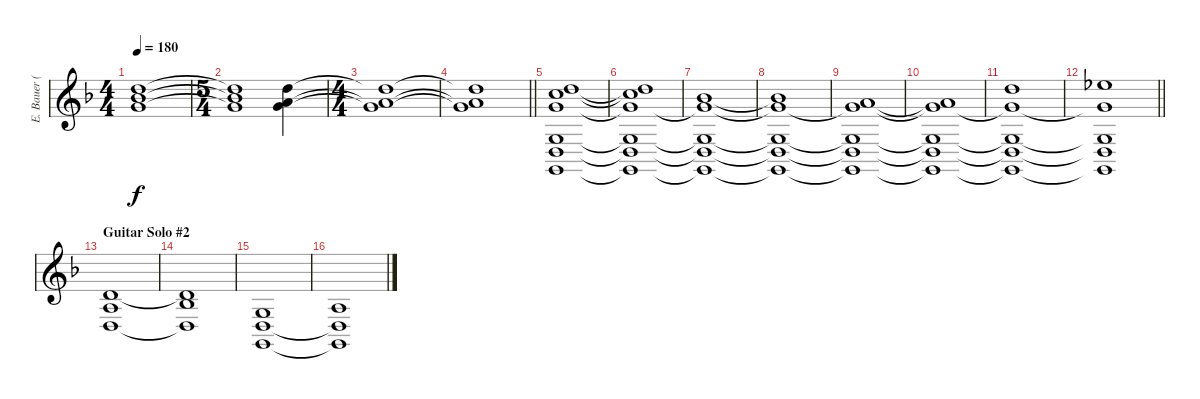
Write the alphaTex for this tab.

\track ("E. Bauer (Keyboard)" "E. Bauer (") {instrument synthstrings1}
\staff {score}
\tuning (E4 B3 G3 D3 A2 E2) {hide}
\ts (4 4)
\tempo 180
\clef g2
\ks dminor
(3.1{t} 11.2{t} 19.3{t}).1{dy f} |
\ts (5 4)
(3.1{t} 11.2{t} 19.3{t}).1 (3.1 10.2 19.3).4 |
\ts (4 4)
(3.1{t} 10.2{t} 19.3{t}).1 |
\barLineRight lightlight
(3.1{t} 10.2{t} 19.3{t}).1 |
(10.1 13.2 12.3 5.4 5.5 3.6).1 |
(10.1{t} 13.2{t} 12.3{t} 5.4{t} 5.5{t} 3.6{t}).1 |
(11.2 12.3{t} 5.4{t} 5.5{t} 3.6{t}).1 |
(11.2{t} 12.3{t} 5.4{t} 5.5{t} 3.6{t}).1 |
(10.2 12.3{t} 5.4{t} 5.5{t} 3.6{t}).1 |
(10.2{t} 12.3{t} 5.4{t} 5.5{t} 3.6{t}).1 |
(15.2 12.3{t} 5.4{t} 5.5{t} 3.6{t}).1 |
\barLineRight lightlight
(16.2 12.3{t} 5.4{t} 5.5{t} 3.6{t}).1 |
\section ("" "Guitar Solo #2")
(7.3 7.4 5.5).1 |
(7.3{t} 8.4 5.5{t}).1 |
(5.4 5.5 3.6).1 |
(7.4 5.5{t} 3.6{t}).1
